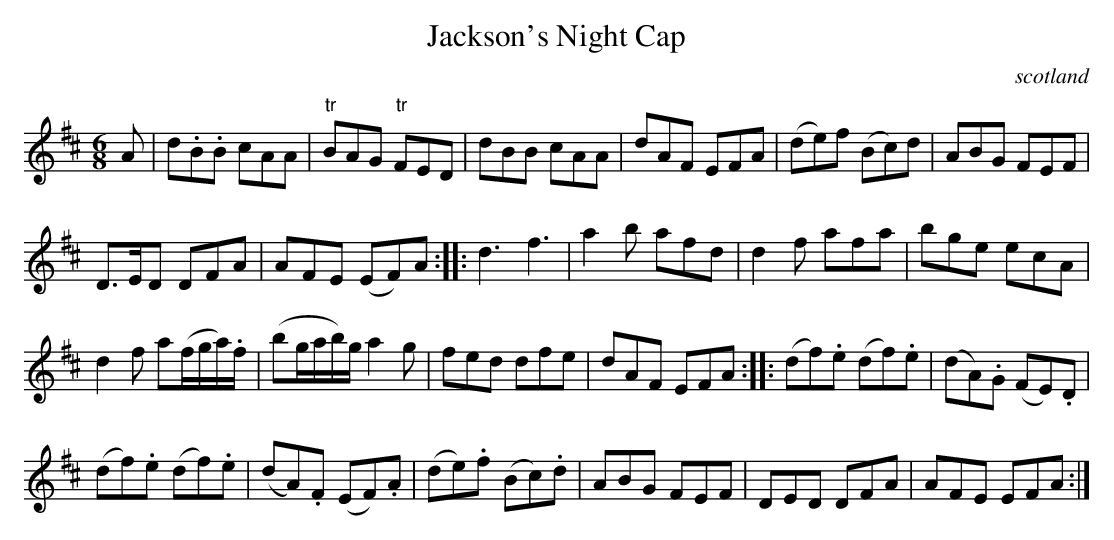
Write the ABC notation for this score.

X:1
T:Jackson's Night Cap
O:scotland
M:6/8
K:AMix
A|\
d.B.B cAA| "tr"BAG "tr"FED| dBB cAA| dAF EFA|\
(de)f (Bc)d| ABG FEF|
D>ED DFA| AFE (EF)A::\
d3 f3| a2b afd| d2f afa| bge ecA|
d2f a(f/g/a/).f/| (bg/a/b/)g/ a2g| fed dfe| dAF EFA::\
(df).e (df).e| (dA).G (FE).D|
(df).e (df).e| (dA).F (EF).A|\
(de).f (Bc).d| ABG FEF| DED DFA| AFE EFA:|
